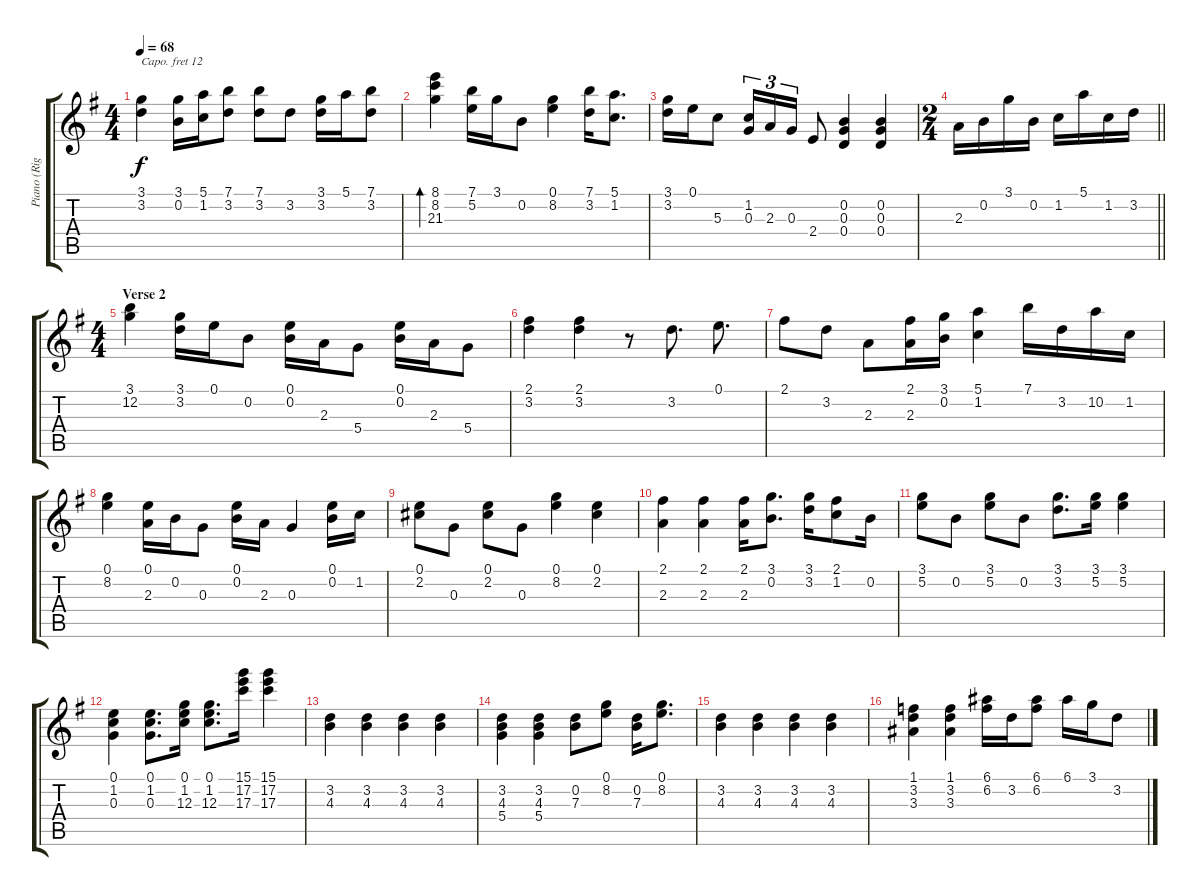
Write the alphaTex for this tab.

\track ("Piano (Right Hand)" "Piano (Rig") {instrument acousticgrandpiano}
\staff {score tabs}
\capo 12
\tuning (E4 B3 G3 D3 A2 E2) {hide}
\ts (4 4)
\tempo 68
\clef g2
\ks g
(3.1 3.2).4{dy f} (3.1 0.2).16 (5.1 1.2).16 (7.1 3.2).8 (7.1 3.2).8 3.2.8 (3.1 3.2).16 5.1.16 (7.1 3.2).8 |
(8.1 8.2 21.3).4{bd 120} (7.1 5.2).16 3.1.16 0.2.8 (0.1 8.2).4 (7.1 3.2).16 (5.1 1.2).8{d} |
(3.1 3.2).16 0.1.16 5.3.8 (1.2 0.3).16{tu (3 2)} 2.3.16{tu (3 2)} 0.3.16{tu (3 2)} 2.4.8 (0.2 0.3 0.4).4 (0.2 0.3 0.4).4 |
\ts (2 4)
\barLineRight lightlight
2.3.16 0.2.16 3.1.16 0.2.16 1.2.16 5.1.16 1.2.16 3.2.16 |
\ts (4 4)
\section ("" "Verse 2")
(3.1 12.2).4 (3.1 3.2).16 0.1.16 0.2.8 (0.1 0.2).16 2.3.16 5.4.8 (0.1 0.2).16 2.3.16 5.4.8 |
(2.1 3.2).4 (2.1 3.2).4 r.8 3.2.8{d} 0.1.8{d} |
2.1.8 3.2.8 2.3.8 (2.1 2.3).16 (3.1 0.2).16 (5.1 1.2).4 7.1.16 3.2.16 10.2.16 1.2.16 |
(0.1 8.2).4 (0.1 2.3).16 0.2.16 0.3.8 (0.1 0.2).16 2.3.16 0.3.4 (0.1 0.2).16 1.2.16 |
(0.1 2.2).8 0.3.8 (0.1 2.2).8 0.3.8 (0.1 8.2).4 (0.1 2.2).4 |
(2.1 2.3).4 (2.1 2.3).4 (2.1 2.3).16 (3.1 0.2).8{d} (3.1 3.2).16 (2.1 1.2).8 0.2.16 |
(3.1 5.2).8 0.2.8 (3.1 5.2).8 0.2.8 (3.1 3.2).8{d} (3.1 5.2).16 (3.1 5.2).4 |
(0.1 1.2 0.3).4 (0.1 1.2 0.3).8{d} (0.1 1.2 12.3).16 (0.1 1.2 12.3).8{d} (15.1 17.2 17.3).16 (15.1 17.2 17.3).4 |
(3.2 4.3).4 (3.2 4.3).4 (3.2 4.3).4 (3.2 4.3).4 |
(3.2 4.3 5.4).4 (3.2 4.3 5.4).4 (0.2 7.3).8 (0.1 8.2).8 (0.2 7.3).16 (0.1 8.2).8{d} |
(3.2 4.3).4 (3.2 4.3).4 (3.2 4.3).4 (3.2 4.3).4 |
(1.1 3.2 3.3).4 (1.1 3.2 3.3).4 (6.1 6.2).16 3.2.16 (6.1 6.2).8 6.1.16 3.1.16 3.2.8
